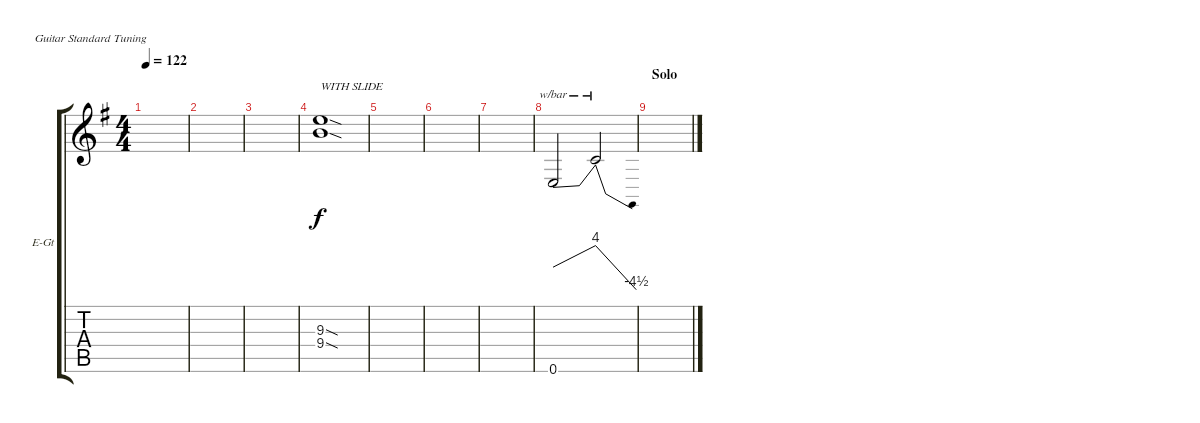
\defaultSystemsLayout 4
\bracketExtendMode groupsimilarinstruments
\firstSystemTrackNameOrientation horizontal
\otherSystemsTrackNameOrientation horizontal
\track ("FILL ONE" "E-Gt") {solo instrument distortionguitar}
\staff {score tabs}
\tuning (E4 B3 G3 D3 A2 E2)
\ts (4 4)
\tempo 122
\clef g2
\ks g
|
|
|
(9.3{sod} 9.4{sod}).1{txt "WITH SLIDE"} |
|
|
|
0.6.2{tbe (dive default 0 0 48 16)} 0.6{t}.2{tbe (dive default 0 16 40.8 -18)} |
\section ("" "Solo")
